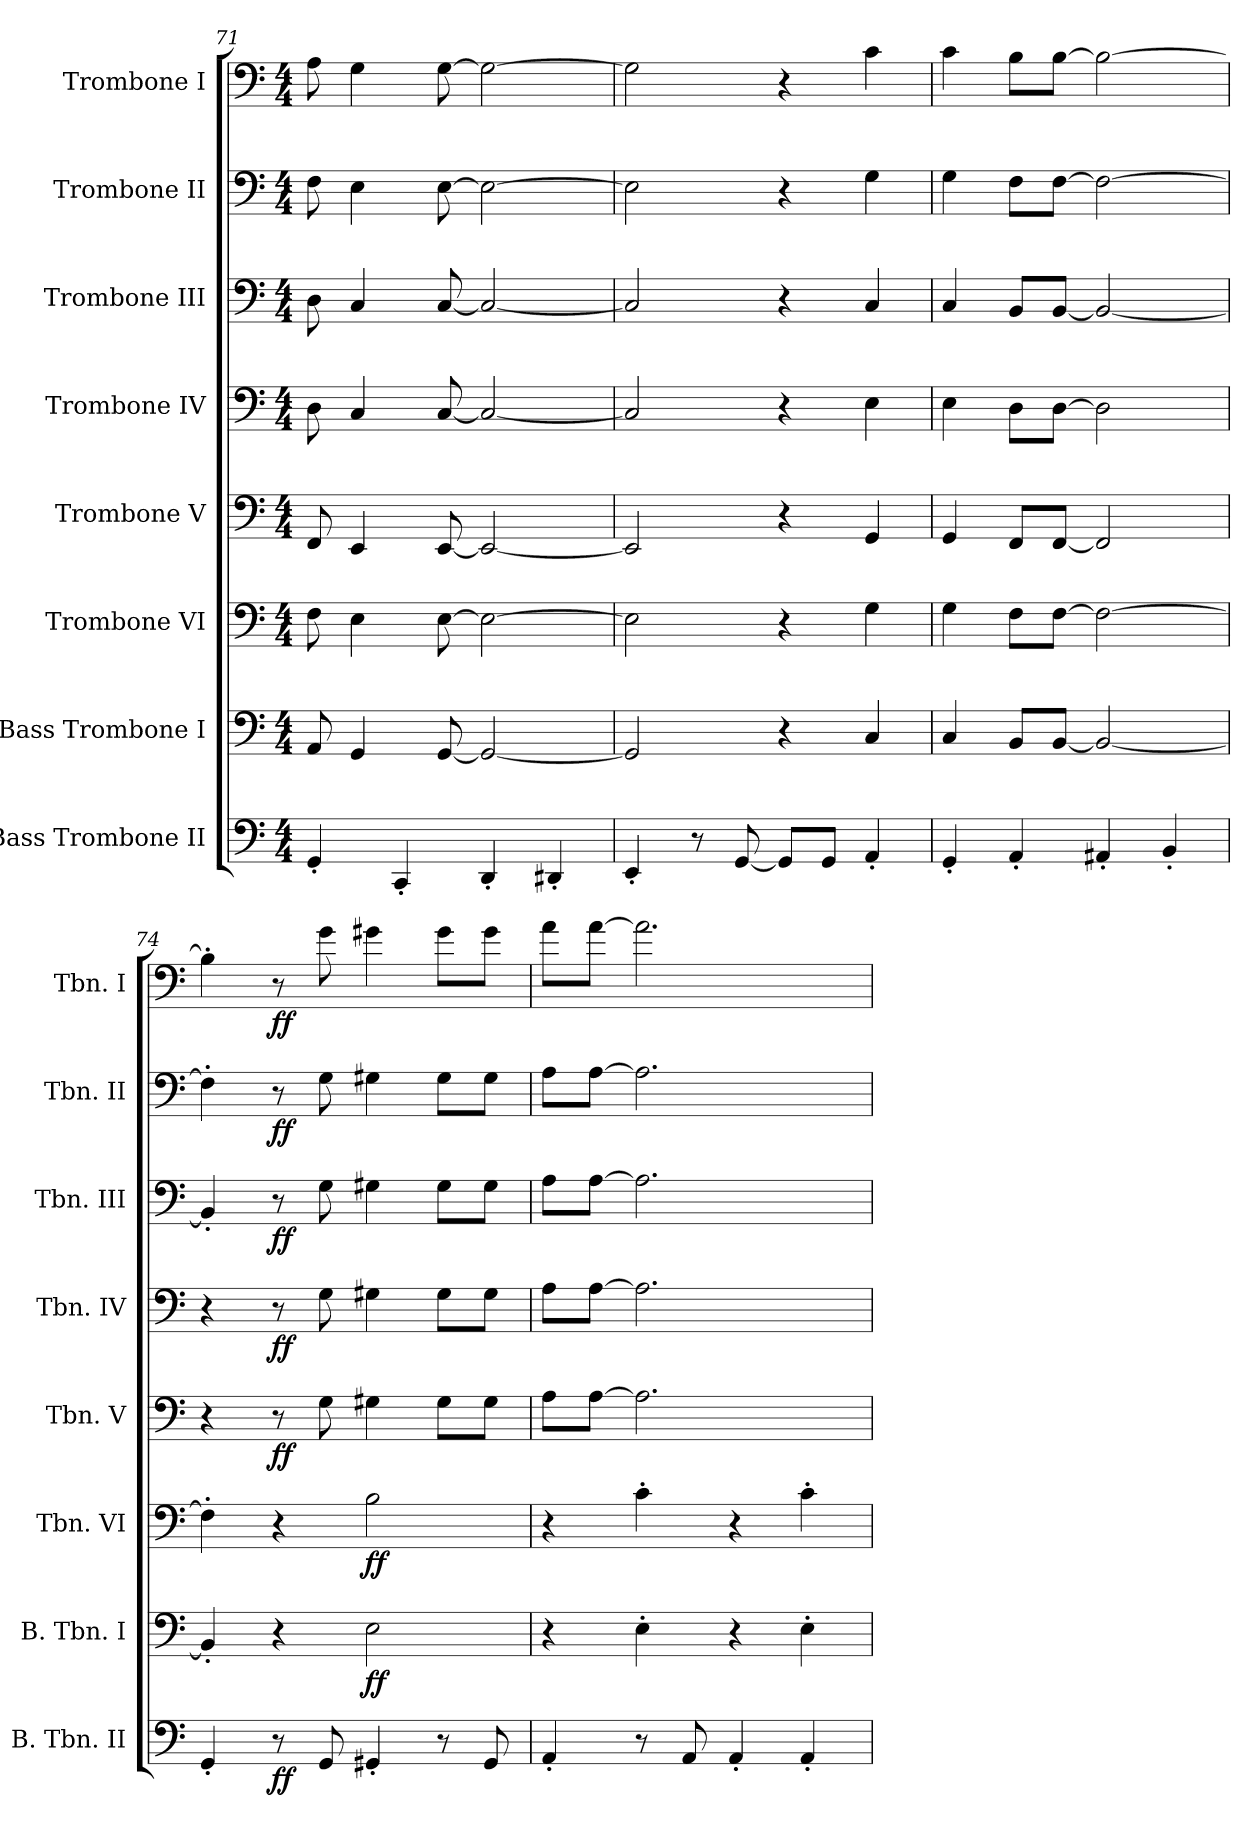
**kern	**dynam	**kern	**dynam	**kern	**dynam	**kern	**dynam	**kern	**dynam	**kern	**dynam	**kern	**dynam	**kern	**dynam
*part8	*part8	*part7	*part7	*part6	*part6	*part5	*part5	*part4	*part4	*part3	*part3	*part2	*part2	*part1	*part1
*staff8	*staff8	*staff7	*staff7	*staff6	*staff6	*staff5	*staff5	*staff4	*staff4	*staff3	*staff3	*staff2	*staff2	*staff1	*staff1
*I"Bass Trombone II	*	*I"Bass Trombone I	*	*I"Trombone VI	*	*I"Trombone V	*	*I"Trombone IV	*	*I"Trombone III	*	*I"Trombone II	*	*I"Trombone I	*
*I'B. Tbn. II	*	*I'B. Tbn. I	*	*I'Tbn. VI	*	*I'Tbn. V	*	*I'Tbn. IV	*	*I'Tbn. III	*	*I'Tbn. II	*	*I'Tbn. I	*
!!LO:PB:g=z
*clefF4	*	*clefF4	*	*clefF4	*	*clefF4	*	*clefF4	*	*clefF4	*	*clefF4	*	*clefF4	*
*k[]	*	*k[]	*	*k[]	*	*k[]	*	*k[]	*	*k[]	*	*k[]	*	*k[]	*
*M4/4	*	*M4/4	*	*M4/4	*	*M4/4	*	*M4/4	*	*M4/4	*	*M4/4	*	*M4/4	*
=71	=71	=71	=71	=71	=71	=71	=71	=71	=71	=71	=71	=71	=71	=71	=71
4GG'/	.	8AA/	.	8F\	.	8FF/	.	8D\	.	8D\	.	8F\	.	8A\	.
.	.	4GG/	.	4E\	.	4EE/	.	4C/	.	4C/	.	4E\	.	4G\	.
4CC'/	.	.	.	.	.	.	.	.	.	.	.	.	.	.	.
.	.	[8GG/	.	[8E\	.	[8EE/	.	[8C/	.	[8C/	.	[8E\	.	[8G\	.
4DD'/	.	2GG/_	.	2E\_	.	2EE/_	.	2C/_	.	2C/_	.	2E\_	.	2G\_	.
4DD#X'/	.	.	.	.	.	.	.	.	.	.	.	.	.	.	.
=72	=72	=72	=72	=72	=72	=72	=72	=72	=72	=72	=72	=72	=72	=72	=72
4EE'/	.	2GG/]	.	2E\]	.	2EE/]	.	2C/]	.	2C/]	.	2E\]	.	2G\]	.
8r	.	.	.	.	.	.	.	.	.	.	.	.	.	.	.
[8GG/	.	.	.	.	.	.	.	.	.	.	.	.	.	.	.
8GG/L]	.	4r	.	4r	.	4r	.	4r	.	4r	.	4r	.	4r	.
8GG/J	.	.	.	.	.	.	.	.	.	.	.	.	.	.	.
4AA'/	.	4C/	.	4G\	.	4GG/	.	4E\	.	4C/	.	4G\	.	4c\	.
=73	=73	=73	=73	=73	=73	=73	=73	=73	=73	=73	=73	=73	=73	=73	=73
4GG'/	.	4C/	.	4G\	.	4GG/	.	4E\	.	4C/	.	4G\	.	4c\	.
4AA'/	.	8BB/L	.	8F\L	.	8FF/L	.	8D\L	.	8BB/L	.	8F\L	.	8B\L	.
.	.	[8BB/J	.	[8F\J	.	[8FF/J	.	[8D\J	.	[8BB/J	.	[8F\J	.	[8B\J	.
4AA#X'/	.	2BB/_	.	2F\_	.	2FF/]	.	2D\]	.	2BB/_	.	2F\_	.	2B\_	.
4BB'/	.	.	.	.	.	.	.	.	.	.	.	.	.	.	.
=74	=74	=74	=74	=74	=74	=74	=74	=74	=74	=74	=74	=74	=74	=74	=74
4GG'/	.	4BB'/]	.	4F'\]	.	4r	.	4r	.	4BB'/]	.	4F'\]	.	4B'\]	.
!	!LO:DY:b	!	!	!	!	!	!LO:DY:b	!	!LO:DY:b	!	!LO:DY:b	!	!LO:DY:b	!	!LO:DY:b
8r	ff	4r	.	4r	.	8r	ff	8r	ff	8r	ff	8r	ff	8r	ff
8GG/	.	.	.	.	.	8G\	.	8G\	.	8G\	.	8G\	.	8g\	.
!	!	!	!LO:DY:b	!	!LO:DY:b	!	!	!	!	!	!	!	!	!	!
4GG#X'/	.	2E\	ff	2B\	ff	4G#X\	.	4G#X\	.	4G#X\	.	4G#X\	.	4g#X\	.
8r	.	.	.	.	.	8G#\L	.	8G#\L	.	8G#\L	.	8G#\L	.	8g#\L	.
8GG#/	.	.	.	.	.	8G#\J	.	8G#\J	.	8G#\J	.	8G#\J	.	8g#\J	.
=75	=75	=75	=75	=75	=75	=75	=75	=75	=75	=75	=75	=75	=75	=75	=75
4AA'/	.	4r	.	4r	.	8A\L	.	8A\L	.	8A\L	.	8A\L	.	8a\L	.
.	.	.	.	.	.	[8A\J	.	[8A\J	.	[8A\J	.	[8A\J	.	[8a\J	.
8r	.	4E'\	.	4c'\	.	2.A\]	.	2.A\]	.	2.A\]	.	2.A\]	.	2.a\]	.
8AA/	.	.	.	.	.	.	.	.	.	.	.	.	.	.	.
4AA'/	.	4r	.	4r	.	.	.	.	.	.	.	.	.	.	.
4AA'/	.	4E'\	.	4c'\	.	.	.	.	.	.	.	.	.	.	.
=	=	=	=	=	=	=	=	=	=	=	=	=	=	=	=
*-	*-	*-	*-	*-	*-	*-	*-	*-	*-	*-	*-	*-	*-	*-	*-
